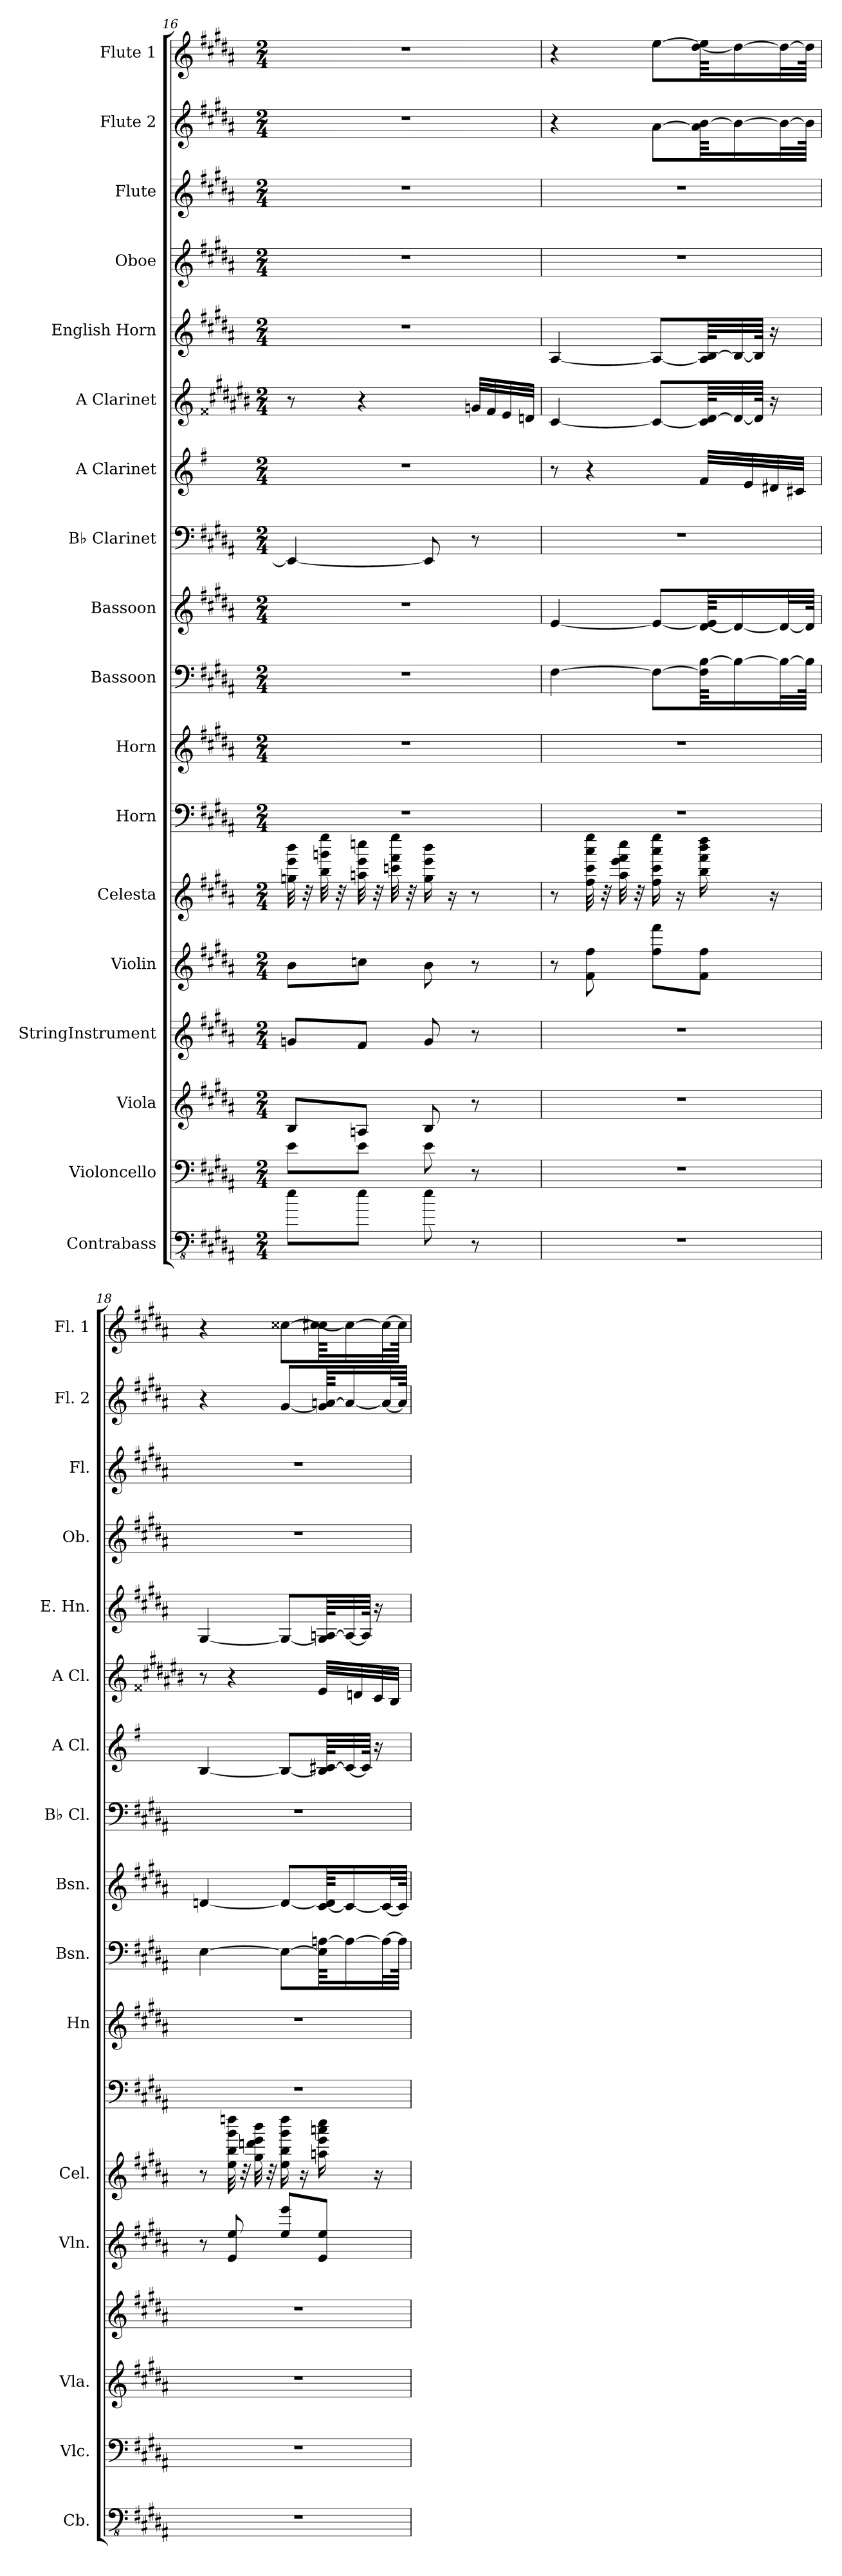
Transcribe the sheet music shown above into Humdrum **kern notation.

**kern	**kern	**kern	**kern	**kern	**kern	**kern	**kern	**kern	**kern	**kern	**kern	**kern	**kern	**kern	**kern	**kern	**kern
*part18	*part17	*part16	*part15	*part14	*part13	*part12	*part11	*part10	*part9	*part8	*part7	*part6	*part5	*part4	*part3	*part2	*part1
*staff18	*staff17	*staff16	*staff15	*staff14	*staff13	*staff12	*staff11	*staff10	*staff9	*staff8	*staff7	*staff6	*staff5	*staff4	*staff3	*staff2	*staff1
*I"Contrabass	*I"Violoncello	*I"Viola	*I"StringInstrument	*I"Violin	*I"Celesta	*I"Horn	*I"Horn	*I"Bassoon	*I"Bassoon	*I"B♭ Clarinet	*I"A Clarinet	*I"A Clarinet	*I"English Horn	*I"Oboe	*I"Flute	*I"Flute 2	*I"Flute 1
*I'Cb.	*I'Vlc.	*I'Vla.	*	*I'Vln.	*I'Cel.	*	*I'Hn	*I'Bsn.	*I'Bsn.	*I'B♭ Cl.	*I'A Cl.	*I'A Cl.	*I'E. Hn.	*I'Ob.	*I'Fl.	*I'Fl. 2	*I'Fl. 1
*clefFv4	*clefF4	*	*clefG2	*clefG2	*	*clefF4	*clefG2	*clefF4	*	*clefF4	*clefG2	*clefG2	*clefG2	*clefG2	*clefG2	*clefG2	*clefG2
*ITrd7c12	*	*	*	*	*	*ITrd4c7	*ITrd4c7	*	*	*ITrd1c2	*ITrd2c3	*ITrd2c3	*ITrd4c7	*	*	*	*
*k[f#c#g#d#a#]	*k[f#c#g#d#a#]	*k[f#c#g#d#a#]	*k[f#c#g#d#a#]	*k[f#c#g#d#a#]	*k[f#c#g#d#a#]	*k[f#c#g#d#]	*k[f#c#g#d#]	*k[f#c#g#d#a#]	*k[f#c#g#d#a#]	*k[f#c#g#]	*k[f#c#g#d#]	*k[f##c#g#d#a#e#b#]	*k[f#c#g#d#]	*k[f#c#g#d#a#]	*k[f#c#g#d#a#]	*k[f#c#g#d#a#]	*k[f#c#g#d#a#]
*B:	*B:	*B:	*B:	*B:	*B:	*E:	*E:	*B:	*B:	*A:	*E:	*G#:	*E:	*B:	*B:	*B:	*B:
*M2/4	*M2/4	*M2/4	*M2/4	*M2/4	*M2/4	*M2/4	*M2/4	*M2/4	*M2/4	*M2/4	*M2/4	*M2/4	*M2/4	*M2/4	*M2/4	*M2/4	*M2/4
=16	=16	=16	=16	=16	=16	=16	=16	=16	=16	=16	=16	=16	=16	=16	=16	=16	=16
8E\L	8e\L	8B/L	8gn/L	8b\L	32ggn\ 32eee\ 32bbb\	2r	2r	2r	2r	4DD/_	2r	8r	2r	2r	2r	2r	2r
.	.	.	.	.	32r	.	.	.	.	.	.	.	.	.	.	.	.
.	.	.	.	.	32bb\ 32gggn\ 32eeee\	.	.	.	.	.	.	.	.	.	.	.	.
.	.	.	.	.	32r	.	.	.	.	.	.	.	.	.	.	.	.
8E\J	8e\J	8An/J	8f#/J	8ccn\J	32aan\ 32eee\ 32ccccn\	.	.	.	.	.	.	4r	.	.	.	.	.
.	.	.	.	.	32r	.	.	.	.	.	.	.	.	.	.	.	.
.	.	.	.	.	32cccn\ 32fff#\ 32eeee\	.	.	.	.	.	.	.	.	.	.	.	.
.	.	.	.	.	32r	.	.	.	.	.	.	.	.	.	.	.	.
8E\	8e\	8B/	8g/	8b\	16gg\ 16eee\ 16bbb\	.	.	.	.	8DD/]	.	.	.	.	.	.	.
.	.	.	.	.	16r	.	.	.	.	.	.	.	.	.	.	.	.
8r	8r	8r	8r	8r	8r	.	.	.	.	8r	.	32en/LLL	.	.	.	.	.
.	.	.	.	.	.	.	.	.	.	.	.	32d#/	.	.	.	.	.
.	.	.	.	.	.	.	.	.	.	.	.	32c#/	.	.	.	.	.
.	.	.	.	.	.	.	.	.	.	.	.	32Bn/JJJ	.	.	.	.	.
=17	=17	=17	=17	=17	=17	=17	=17	=17	=17	=17	=17	=17	=17	=17	=17	=17	=17
2r	2r	2r	2r	8r	8r	2r	2r	[4F#\	[4e/	2r	8r	[4A#/	[4D#/	2r	2r	4r	4r
.	.	.	.	8f#\ 8ff#\	32ff#\ 32ccc#\ 32aaa#\ 32eeee\	.	.	.	.	.	4r	.	.	.	.	.	.
.	.	.	.	.	32r	.	.	.	.	.	.	.	.	.	.	.	.
.	.	.	.	.	32aa#\ 32eee\ 32fff#\ 32cccc#\	.	.	.	.	.	.	.	.	.	.	.	.
.	.	.	.	.	32r	.	.	.	.	.	.	.	.	.	.	.	.
.	.	.	.	8ff#\ 8fff#\L	16ff#\ 16ccc#\ 16aaa#\ 16eeee\	.	.	8F#\L_	8e/L_	.	.	8A#/L_	8D#/L_	.	.	[8a#\L	[8ee\L
.	.	.	.	.	16r	.	.	.	.	.	.	.	.	.	.	.	.
.	.	.	.	8f#\ 8ff#\J	16bb\ 16fff#\ 16bbb\ 16dddd#\	.	.	64F#\] [64B\KKL	[64d#/ 64e/]KKL	.	32d#/LLL	64A#/] [64B#/KLL	64D#/] [64E/KLL	.	.	64a#\] [64b\KKL	[64dd#\ 64ee\]KKL
.	.	.	.	.	.	.	.	16B\_	16d#/_	.	.	32B#/_	32E/_	.	.	16b\_	16dd#\_
.	.	.	.	.	.	.	.	.	.	.	32c#/	.	.	.	.	.	.
.	.	.	.	.	.	.	.	.	.	.	.	64B#/JJJk]	64E/JJJk]	.	.	.	.
.	.	.	.	.	16r	.	.	.	.	.	32B#X/	16r	16r	.	.	.	.
.	.	.	.	.	.	.	.	32B\L_	32d#/L_	.	.	.	.	.	.	32b\L_	32dd#\L_
.	.	.	.	.	.	.	.	.	.	.	32A#X/JJJ	.	.	.	.	.	.
.	.	.	.	.	.	.	.	64B\JJJk]	64d#/JJJk]	.	.	.	.	.	.	64b\JJJk]	64dd#\JJJk]
=18	=18	=18	=18	=18	=18	=18	=18	=18	=18	=18	=18	=18	=18	=18	=18	=18	=18
2r	2r	2r	2r	8r	8r	2r	2r	[4E\	[4dn/	2r	[4G#/	8r	[4C#/	2r	2r	4r	4r
.	.	.	.	8e/ 8ee/	32ee\ 32bb\ 32ggg#\ 32ddddn\	.	.	.	.	.	.	4r	.	.	.	.	.
.	.	.	.	.	32r	.	.	.	.	.	.	.	.	.	.	.	.
.	.	.	.	.	32gg#\ 32dddn\ 32eee\ 32bbb\	.	.	.	.	.	.	.	.	.	.	.	.
.	.	.	.	.	32r	.	.	.	.	.	.	.	.	.	.	.	.
.	.	.	.	8ee/ 8eee/L	16ee\ 16bb\ 16ggg#\ 16dddd\	.	.	8E\L_	8d/L_	.	8G#/L_	.	8C#/L_	.	.	[8g#/L	[8cc##X\L
.	.	.	.	.	16r	.	.	.	.	.	.	.	.	.	.	.	.
.	.	.	.	8e/ 8ee/J	16aan\ 16eee\ 16aaan\ 16cccc#\	.	.	64E\] [64An\KKL	[64c#/ 64d/]KKL	.	64G#/] [64A#X/KLL	32c#/LLL	64C#/] [64Dn/KLL	.	.	64g#/] [64an/KKL	[64cc#X\ 64cc##\]KKL
.	.	.	.	.	.	.	.	16A\_	16c#/_	.	32A#/_	.	32D/_	.	.	16a/_	16cc#\_
.	.	.	.	.	.	.	.	.	.	.	.	32Bn/	.	.	.	.	.
.	.	.	.	.	.	.	.	.	.	.	64A#/JJJk]	.	64D/JJJk]	.	.	.	.
.	.	.	.	.	16r	.	.	.	.	.	16r	32A#/	16r	.	.	.	.
.	.	.	.	.	.	.	.	32A\L_	32c#/L_	.	.	.	.	.	.	32a/L_	32cc#\L_
.	.	.	.	.	.	.	.	.	.	.	.	32G#/JJJ	.	.	.	.	.
.	.	.	.	.	.	.	.	64A\JJJk]	64c#/JJJk]	.	.	.	.	.	.	64a/JJJk]	64cc#\JJJk]
=	=	=	=	=	=	=	=	=	=	=	=	=	=	=	=	=	=
*-	*-	*-	*-	*-	*-	*-	*-	*-	*-	*-	*-	*-	*-	*-	*-	*-	*-
